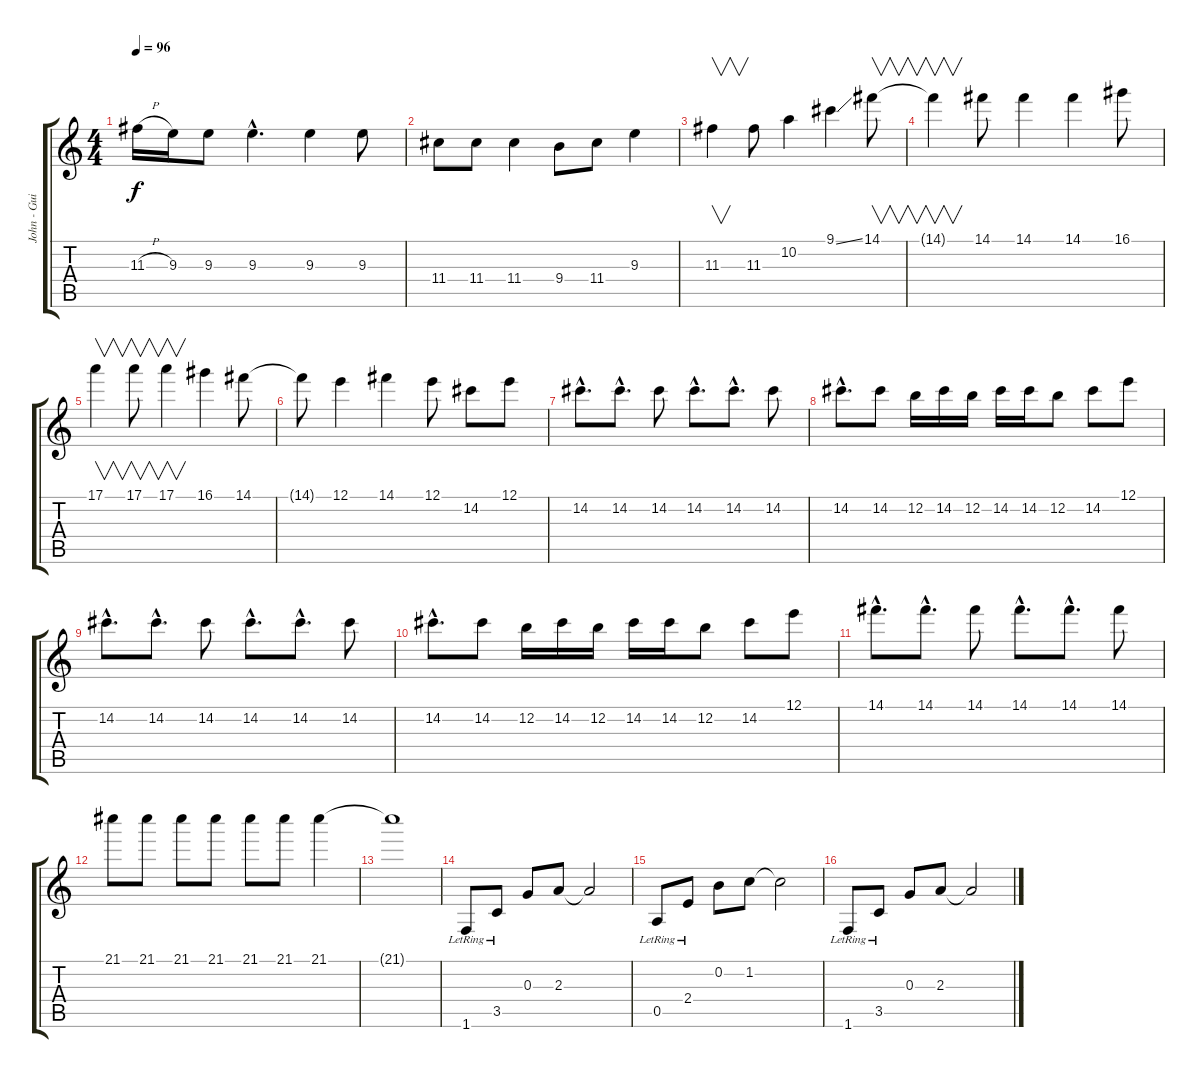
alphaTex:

\track ("John - Guitar" "John - Gui") {instrument electricguitarclean}
\staff {score tabs}
\tuning (E4 B3 G3 D3 A2 E2) {hide}
\ts (4 4)
\tempo 96
\clef g2
\ks c
11.3{h}.16{dy f} 9.3.16 9.3.8 9.3{hac}.4{d} 9.3.4 9.3.8 |
11.4.8 11.4.8 11.4.4 9.4.8 11.4.8 9.3.4 |
11.3.4{v} 11.3.8 10.2.4 9.1{ss}.4 14.1.8{v} |
14.1{t}.4{v} 14.1.8 14.1.4 14.1.4 16.1.8 |
17.1.4{v} 17.1.8{v} 17.1.4{v} 16.1.4 14.1.8 |
14.1{t}.8 12.1.4 14.1.4 12.1.8 14.2.8 12.1.8 |
14.2{hac}.8{d} 14.2{hac}.8{d} 14.2.8 14.2{hac}.8{d} 14.2{hac}.8{d} 14.2.8 |
14.2{hac}.8{d} 14.2.8 12.2.16 14.2.16 12.2.16 14.2.16 14.2.16 12.2.8 14.2.8 12.1.8 |
14.2{hac}.8{d} 14.2{hac}.8{d} 14.2.8 14.2{hac}.8{d} 14.2{hac}.8{d} 14.2.8 |
14.2{hac}.8{d} 14.2.8 12.2.16 14.2.16 12.2.16 14.2.16 14.2.16 12.2.8 14.2.8 12.1.8 |
14.1{hac}.8{d} 14.1{hac}.8{d} 14.1.8 14.1{hac}.8{d} 14.1{hac}.8{d} 14.1.8 |
21.1.8 21.1.8 21.1.8 21.1.8 21.1.8 21.1.8 21.1.4 |
21.1{t}.1 |
1.6{lr}.8 3.5{lr}.8 0.3.8 2.3.8 2.3{t}.2 |
0.5{lr}.8 2.4{lr}.8 0.2.8 1.2.8 1.2{t}.2 |
1.6{lr}.8 3.5{lr}.8 0.3.8 2.3.8 2.3{t}.2
